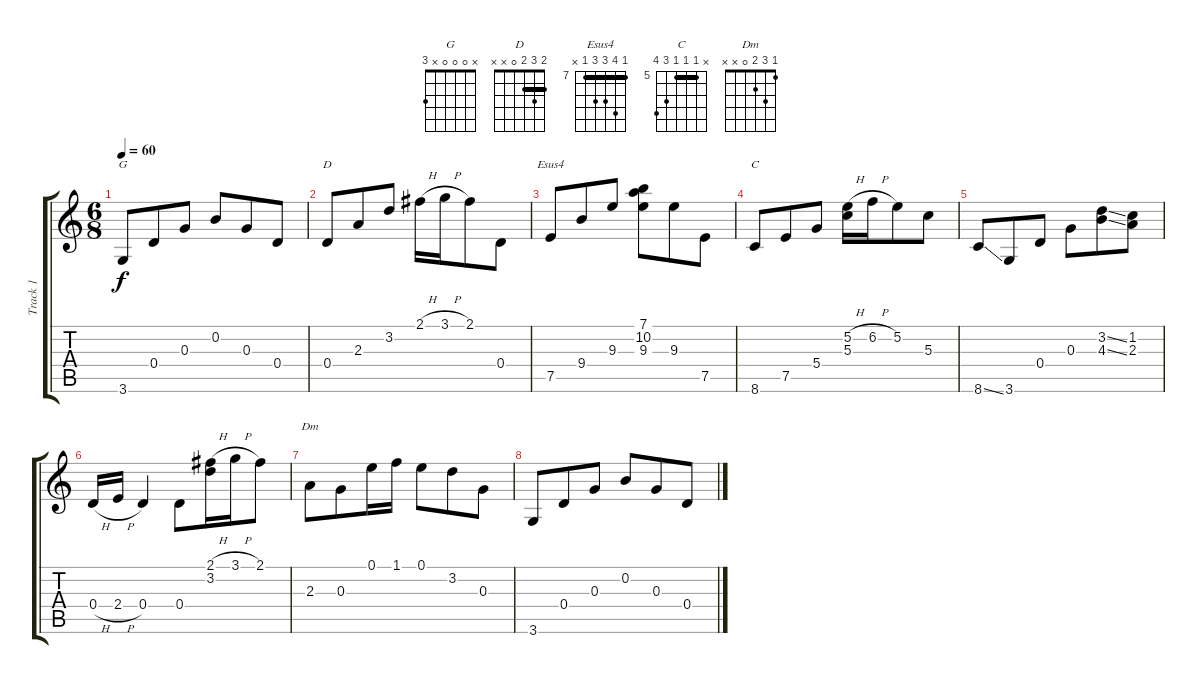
\track ("Track 1" "Track 1") {instrument acousticguitarnylon}
\staff {score tabs}
\tuning (E4 B3 G3 D3 A2 E2) {hide}
\chord ("G" x 0 0 0 x 3)
\chord ("D" 2 3 2 0 x x) {barre 2}
\chord ("Esus4" 7 10 9 9 7 x) {firstfret 7 barre 7}
\chord ("C" x 5 5 5 7 8) {firstfret 5 barre 5}
\chord ("Dm" 1 3 2 0 x x)
\ts (6 8)
\tempo 60
\clef g2
\ks c
3.6.8{ch "G" dy f instrument acousticguitarnylon} 0.4.8 0.3.8 0.2.8 0.3.8 0.4.8 |
0.4.8{ch "D"} 2.3.8 3.2.8 2.1{h}.16 3.1{h}.16 2.1.8 0.4.8 |
7.5.8{ch "Esus4"} 9.4.8 9.3.8 (7.1 10.2 9.3).8 9.3.8 7.5.8 |
8.6.8{ch "C"} 7.5.8 5.4.8 (5.2{h} 5.3).16 6.2{h}.16 5.2.8 5.3.8 |
8.6{ss}.8 3.6.8 0.4.8 0.3.8 (3.2{ss} 4.3{ss}).8 (1.2 2.3).8 |
0.4{h}.16 2.4{h}.16 0.4.4 0.4.8 (2.1{h} 3.2).16 3.1{h}.16 2.1.8 |
2.3.8{ch "Dm"} 0.3.8 0.1.16 1.1.16 0.1.8 3.2.8 0.3.8 |
3.6.8 0.4.8 0.3.8 0.2.8 0.3.8 0.4.8
